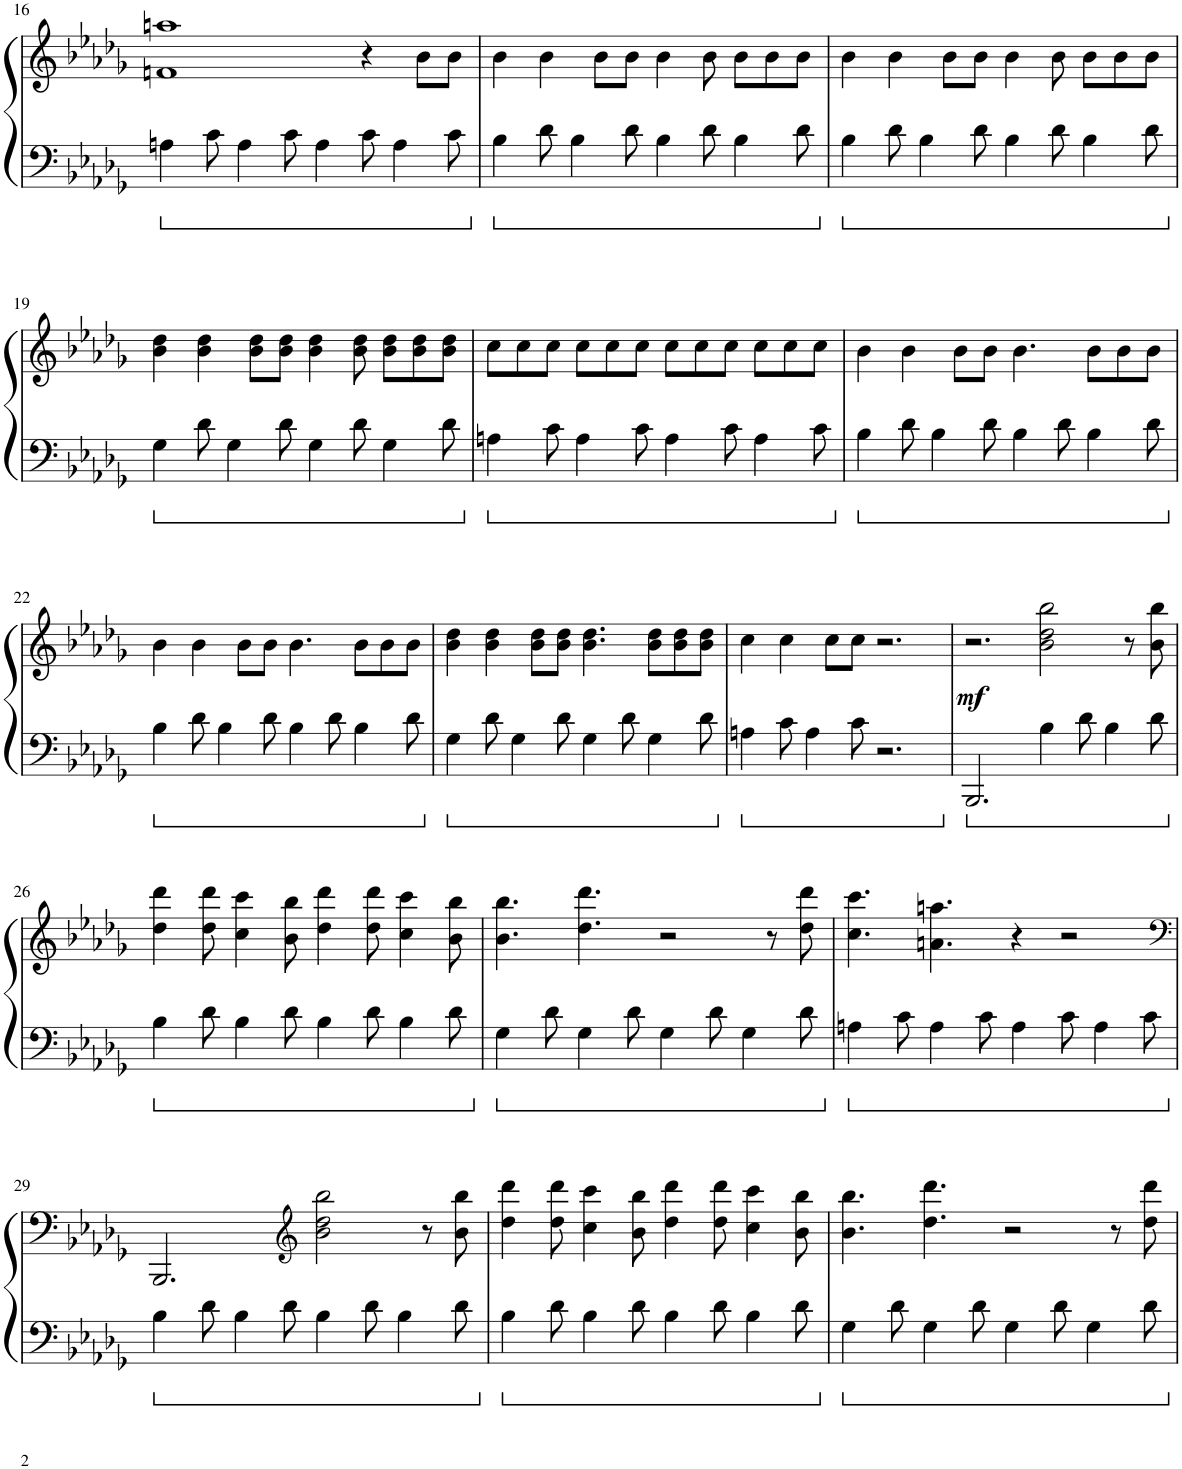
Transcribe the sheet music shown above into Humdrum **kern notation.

**kern	**kern	**dynam
*part1	*part1	*part1
*staff2	*staff1	*staff1/2
*I"Piano	*	*
*I'Pno.	*	*
!!LO:PB:g=z
*clefF4	*clefG2	*
*k[b-e-a-d-g-]	*k[b-e-a-d-g-]	*
*M12/8	*M12/8	*
=16	=16	=16
4An\	1fn 1aan	.
8c\	.	.
4A\	.	.
8c\	.	.
4A\	.	.
8c\	4r	.
4A\	.	.
.	8b-\L	.
8c\	8b-\J	.
=17	=17	=17
4B-\	4b-\	.
8d-\	4b-\	.
4B-\	.	.
.	8b-\L	.
8d-\	8b-\J	.
4B-\	4b-\	.
8d-\	8b-\	.
4B-\	8b-\L	.
.	8b-\	.
8d-\	8b-\J	.
=18	=18	=18
4B-\	4b-\	.
8d-\	4b-\	.
4B-\	.	.
.	8b-\L	.
8d-\	8b-\J	.
4B-\	4b-\	.
8d-\	8b-\	.
4B-\	8b-\L	.
.	8b-\	.
8d-\	8b-\J	.
!!LO:LB:g=z
=19	=19	=19
4G-\	4b-\ 4dd-\	.
8d-\	4b-\ 4dd-\	.
4G-\	.	.
.	8b-\ 8dd-\L	.
8d-\	8b-\ 8dd-\J	.
4G-\	4b-\ 4dd-\	.
8d-\	8b-\ 8dd-\	.
4G-\	8b-\ 8dd-\L	.
.	8b-\ 8dd-\	.
8d-\	8b-\ 8dd-\J	.
=20	=20	=20
4An\	8cc\L	.
.	8cc\	.
8c\	8cc\J	.
4A\	8cc\L	.
.	8cc\	.
8c\	8cc\J	.
4A\	8cc\L	.
.	8cc\	.
8c\	8cc\J	.
4A\	8cc\L	.
.	8cc\	.
8c\	8cc\J	.
=21	=21	=21
4B-\	4b-\	.
8d-\	4b-\	.
4B-\	.	.
.	8b-\L	.
8d-\	8b-\J	.
4B-\	4.b-\	.
8d-\	.	.
4B-\	8b-\L	.
.	8b-\	.
8d-\	8b-\J	.
!!LO:LB:g=z
=22	=22	=22
4B-\	4b-\	.
8d-\	4b-\	.
4B-\	.	.
.	8b-\L	.
8d-\	8b-\J	.
4B-\	4.b-\	.
8d-\	.	.
4B-\	8b-\L	.
.	8b-\	.
8d-\	8b-\J	.
=23	=23	=23
4G-\	4b-\ 4dd-\	.
8d-\	4b-\ 4dd-\	.
4G-\	.	.
.	8b-\ 8dd-\L	.
8d-\	8b-\ 8dd-\J	.
4G-\	4.b-\ 4.dd-\	.
8d-\	.	.
4G-\	8b-\ 8dd-\L	.
.	8b-\ 8dd-\	.
8d-\	8b-\ 8dd-\J	.
=24	=24	=24
4An\	4cc\	.
8c\	4cc\	.
4A\	.	.
.	8cc\L	.
8c\	8cc\J	.
2.r	2.r	.
=25	=25	=25
!	!	!LO:DY:b
2.BBB-/	2.r	mf
4B-\	2b-\ 2dd-\ 2bb-\	.
8d-\	.	.
4B-\	.	.
.	8r	.
8d-\	8b-\ 8bb-\	.
!!LO:LB:g=z
=26	=26	=26
4B-\	4dd-\ 4ddd-\	.
8d-\	8dd-\ 8ddd-\	.
4B-\	4cc\ 4ccc\	.
8d-\	8b-\ 8bb-\	.
4B-\	4dd-\ 4ddd-\	.
8d-\	8dd-\ 8ddd-\	.
4B-\	4cc\ 4ccc\	.
8d-\	8b-\ 8bb-\	.
=27	=27	=27
4G-\	4.b-\ 4.bb-\	.
8d-\	.	.
4G-\	4.dd-\ 4.ddd-\	.
8d-\	.	.
4G-\	2r	.
8d-\	.	.
4G-\	.	.
.	8r	.
8d-\	8dd-\ 8ddd-\	.
=28	=28	=28
4An\	4.cc\ 4.ccc\	.
8c\	.	.
4A\	4.an\ 4.aan\	.
8c\	.	.
4A\	4r	.
8c\	2r	.
4A\	.	.
8c\	.	.
!!LO:LB:g=z
=29	=29	=29
*	*clefF4	*
4B-\	2.BBB-/	.
8d-\	.	.
4B-\	.	.
8d-\	.	.
*	*clefG2	*
4B-\	2b-\ 2dd-\ 2bb-\	.
8d-\	.	.
4B-\	.	.
.	8r	.
8d-\	8b-\ 8bb-\	.
=30	=30	=30
4B-\	4dd-\ 4ddd-\	.
8d-\	8dd-\ 8ddd-\	.
4B-\	4cc\ 4ccc\	.
8d-\	8b-\ 8bb-\	.
4B-\	4dd-\ 4ddd-\	.
8d-\	8dd-\ 8ddd-\	.
4B-\	4cc\ 4ccc\	.
8d-\	8b-\ 8bb-\	.
=31	=31	=31
4G-\	4.b-\ 4.bb-\	.
8d-\	.	.
4G-\	4.dd-\ 4.ddd-\	.
8d-\	.	.
4G-\	2r	.
8d-\	.	.
4G-\	.	.
.	8r	.
8d-\	8dd-\ 8ddd-\	.
=	=	=
*-	*-	*-
